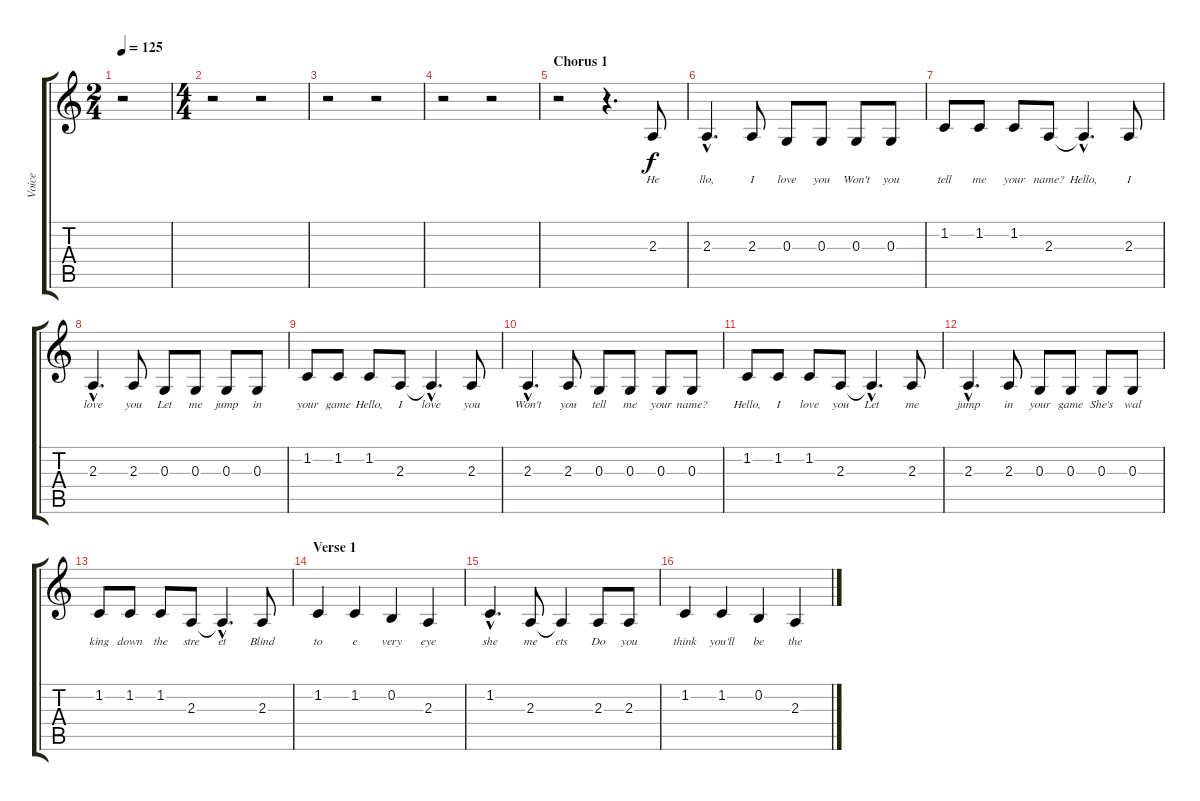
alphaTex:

\track ("Voice" "Voice") {instrument oboe}
\staff {score tabs}
\tuning (E4 B3 G3 D3 A2 E2) {hide}
\ts (2 4)
\tempo 125
\clef g2
\ks c
r.2{dy f instrument oboe} |
\ts (4 4)
r.2 r.2 |
r.2 r.2 |
r.2 r.2 |
\section ("" "Chorus 1")
r.2 r.4{d} 2.3.8{lyrics (0 "He") lyrics (1 "") lyrics (2 "") lyrics (3 "") lyrics (4 "")} |
2.3{hac}.4{d lyrics (0 "llo,") lyrics (1 "") lyrics (2 "") lyrics (3 "") lyrics (4 "")} 2.3.8{lyrics (0 "I") lyrics (1 "") lyrics (2 "") lyrics (3 "") lyrics (4 "")} 0.3.8{lyrics (0 "love") lyrics (1 "") lyrics (2 "") lyrics (3 "") lyrics (4 "")} 0.3.8{lyrics (0 "you") lyrics (1 "") lyrics (2 "") lyrics (3 "") lyrics (4 "")} 0.3.8{lyrics (0 "Won't") lyrics (1 "") lyrics (2 "") lyrics (3 "") lyrics (4 "")} 0.3.8{lyrics (0 "you") lyrics (1 "") lyrics (2 "") lyrics (3 "") lyrics (4 "")} |
1.2.8{lyrics (0 "tell") lyrics (1 "") lyrics (2 "") lyrics (3 "") lyrics (4 "")} 1.2.8{lyrics (0 "me") lyrics (1 "") lyrics (2 "") lyrics (3 "") lyrics (4 "")} 1.2.8{lyrics (0 "your") lyrics (1 "") lyrics (2 "") lyrics (3 "") lyrics (4 "")} 2.3.8{lyrics (0 "name?") lyrics (1 "") lyrics (2 "") lyrics (3 "") lyrics (4 "")} 2.3{hac t}.4{d lyrics (0 "Hello,") lyrics (1 "") lyrics (2 "") lyrics (3 "") lyrics (4 "")} 2.3.8{lyrics (0 "I") lyrics (1 "") lyrics (2 "") lyrics (3 "") lyrics (4 "")} |
2.3{hac}.4{d lyrics (0 "love") lyrics (1 "") lyrics (2 "") lyrics (3 "") lyrics (4 "")} 2.3.8{lyrics (0 "you") lyrics (1 "") lyrics (2 "") lyrics (3 "") lyrics (4 "")} 0.3.8{lyrics (0 "Let") lyrics (1 "") lyrics (2 "") lyrics (3 "") lyrics (4 "")} 0.3.8{lyrics (0 "me") lyrics (1 "") lyrics (2 "") lyrics (3 "") lyrics (4 "")} 0.3.8{lyrics (0 "jump") lyrics (1 "") lyrics (2 "") lyrics (3 "") lyrics (4 "")} 0.3.8{lyrics (0 "in") lyrics (1 "") lyrics (2 "") lyrics (3 "") lyrics (4 "")} |
1.2.8{lyrics (0 "your") lyrics (1 "") lyrics (2 "") lyrics (3 "") lyrics (4 "")} 1.2.8{lyrics (0 "game") lyrics (1 "") lyrics (2 "") lyrics (3 "") lyrics (4 "")} 1.2.8{lyrics (0 "Hello,") lyrics (1 "") lyrics (2 "") lyrics (3 "") lyrics (4 "")} 2.3.8{lyrics (0 "I") lyrics (1 "") lyrics (2 "") lyrics (3 "") lyrics (4 "")} 2.3{hac t}.4{d lyrics (0 "love") lyrics (1 "") lyrics (2 "") lyrics (3 "") lyrics (4 "")} 2.3.8{lyrics (0 "you") lyrics (1 "") lyrics (2 "") lyrics (3 "") lyrics (4 "")} |
2.3{hac}.4{d lyrics (0 "Won't") lyrics (1 "") lyrics (2 "") lyrics (3 "") lyrics (4 "")} 2.3.8{lyrics (0 "you") lyrics (1 "") lyrics (2 "") lyrics (3 "") lyrics (4 "")} 0.3.8{lyrics (0 "tell") lyrics (1 "") lyrics (2 "") lyrics (3 "") lyrics (4 "")} 0.3.8{lyrics (0 "me") lyrics (1 "") lyrics (2 "") lyrics (3 "") lyrics (4 "")} 0.3.8{lyrics (0 "your") lyrics (1 "") lyrics (2 "") lyrics (3 "") lyrics (4 "")} 0.3.8{lyrics (0 "name?") lyrics (1 "") lyrics (2 "") lyrics (3 "") lyrics (4 "")} |
1.2.8{lyrics (0 "Hello,") lyrics (1 "") lyrics (2 "") lyrics (3 "") lyrics (4 "")} 1.2.8{lyrics (0 "I") lyrics (1 "") lyrics (2 "") lyrics (3 "") lyrics (4 "")} 1.2.8{lyrics (0 "love") lyrics (1 "") lyrics (2 "") lyrics (3 "") lyrics (4 "")} 2.3.8{lyrics (0 "you") lyrics (1 "") lyrics (2 "") lyrics (3 "") lyrics (4 "")} 2.3{hac t}.4{d lyrics (0 "Let") lyrics (1 "") lyrics (2 "") lyrics (3 "") lyrics (4 "")} 2.3.8{lyrics (0 "me") lyrics (1 "") lyrics (2 "") lyrics (3 "") lyrics (4 "")} |
2.3{hac}.4{d lyrics (0 "jump") lyrics (1 "") lyrics (2 "") lyrics (3 "") lyrics (4 "")} 2.3.8{lyrics (0 "in") lyrics (1 "") lyrics (2 "") lyrics (3 "") lyrics (4 "")} 0.3.8{lyrics (0 "your") lyrics (1 "") lyrics (2 "") lyrics (3 "") lyrics (4 "")} 0.3.8{lyrics (0 "game") lyrics (1 "") lyrics (2 "") lyrics (3 "") lyrics (4 "")} 0.3.8{lyrics (0 "She's") lyrics (1 "") lyrics (2 "") lyrics (3 "") lyrics (4 "")} 0.3.8{lyrics (0 "wal") lyrics (1 "") lyrics (2 "") lyrics (3 "") lyrics (4 "")} |
1.2.8{lyrics (0 "king") lyrics (1 "") lyrics (2 "") lyrics (3 "") lyrics (4 "")} 1.2.8{lyrics (0 "down") lyrics (1 "") lyrics (2 "") lyrics (3 "") lyrics (4 "")} 1.2.8{lyrics (0 "the") lyrics (1 "") lyrics (2 "") lyrics (3 "") lyrics (4 "")} 2.3.8{lyrics (0 "stre") lyrics (1 "") lyrics (2 "") lyrics (3 "") lyrics (4 "")} 2.3{hac t}.4{d lyrics (0 "et") lyrics (1 "") lyrics (2 "") lyrics (3 "") lyrics (4 "")} 2.3.8{lyrics (0 "Blind") lyrics (1 "") lyrics (2 "") lyrics (3 "") lyrics (4 "")} |
\section ("" "Verse 1")
1.2.4{lyrics (0 "to") lyrics (1 "") lyrics (2 "") lyrics (3 "") lyrics (4 "")} 1.2.4{lyrics (0 "e") lyrics (1 "") lyrics (2 "") lyrics (3 "") lyrics (4 "")} 0.2.4{lyrics (0 "very") lyrics (1 "") lyrics (2 "") lyrics (3 "") lyrics (4 "")} 2.3.4{lyrics (0 "eye") lyrics (1 "") lyrics (2 "") lyrics (3 "") lyrics (4 "")} |
1.2{hac}.4{d lyrics (0 "she") lyrics (1 "") lyrics (2 "") lyrics (3 "") lyrics (4 "")} 2.3.8{lyrics (0 "me") lyrics (1 "") lyrics (2 "") lyrics (3 "") lyrics (4 "")} 2.3{t}.4{lyrics (0 "ets") lyrics (1 "") lyrics (2 "") lyrics (3 "") lyrics (4 "")} 2.3.8{lyrics (0 "Do") lyrics (1 "") lyrics (2 "") lyrics (3 "") lyrics (4 "")} 2.3.8{lyrics (0 "you") lyrics (1 "") lyrics (2 "") lyrics (3 "") lyrics (4 "")} |
1.2.4{lyrics (0 "think") lyrics (1 "") lyrics (2 "") lyrics (3 "") lyrics (4 "")} 1.2.4{lyrics (0 "you'll") lyrics (1 "") lyrics (2 "") lyrics (3 "") lyrics (4 "")} 0.2.4{lyrics (0 "be") lyrics (1 "") lyrics (2 "") lyrics (3 "") lyrics (4 "")} 2.3.4{lyrics (0 "the") lyrics (1 "") lyrics (2 "") lyrics (3 "") lyrics (4 "")}
